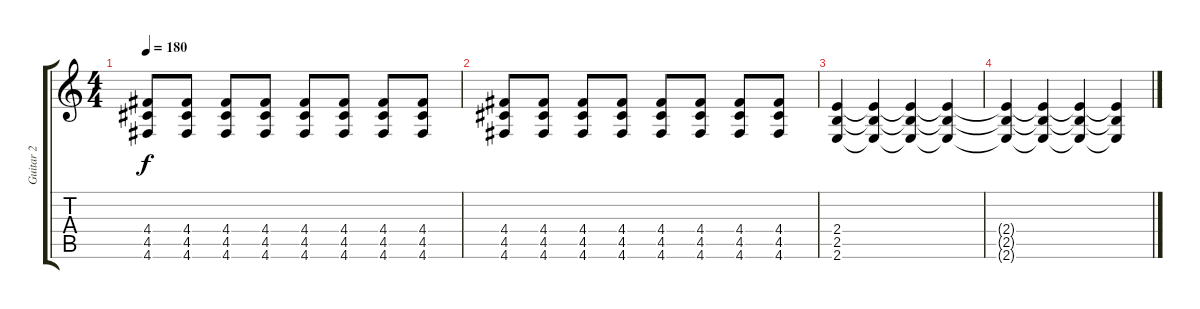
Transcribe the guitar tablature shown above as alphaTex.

\track ("Guitar 2" "Guitar 2") {instrument overdrivenguitar}
\staff {score tabs}
\tuning (E4 B3 G3 D3 A2 D2) {hide}
\ts (4 4)
\tempo 180
\clef g2
\ks c
(4.4 4.5 4.6).8{dy f} (4.4 4.5 4.6).8 (4.4 4.5 4.6).8 (4.4 4.5 4.6).8 (4.4 4.5 4.6).8 (4.4 4.5 4.6).8 (4.4 4.5 4.6).8 (4.4 4.5 4.6).8 |
(4.4 4.5 4.6).8 (4.4 4.5 4.6).8 (4.4 4.5 4.6).8 (4.4 4.5 4.6).8 (4.4 4.5 4.6).8 (4.4 4.5 4.6).8 (4.4 4.5 4.6).8 (4.4 4.5 4.6).8 |
(2.4 2.5 2.6).4{volume 3} (2.4{t} 2.5{t} 2.6{t}).4 (2.4{t} 2.5{t} 2.6{t}).4 (2.4{t} 2.5{t} 2.6{t}).4 |
(2.4{t} 2.5{t} 2.6{t}).4 (2.4{t} 2.5{t} 2.6{t}).4 (2.4{t} 2.5{t} 2.6{t}).4 (2.4{t} 2.5{t} 2.6{t}).4
